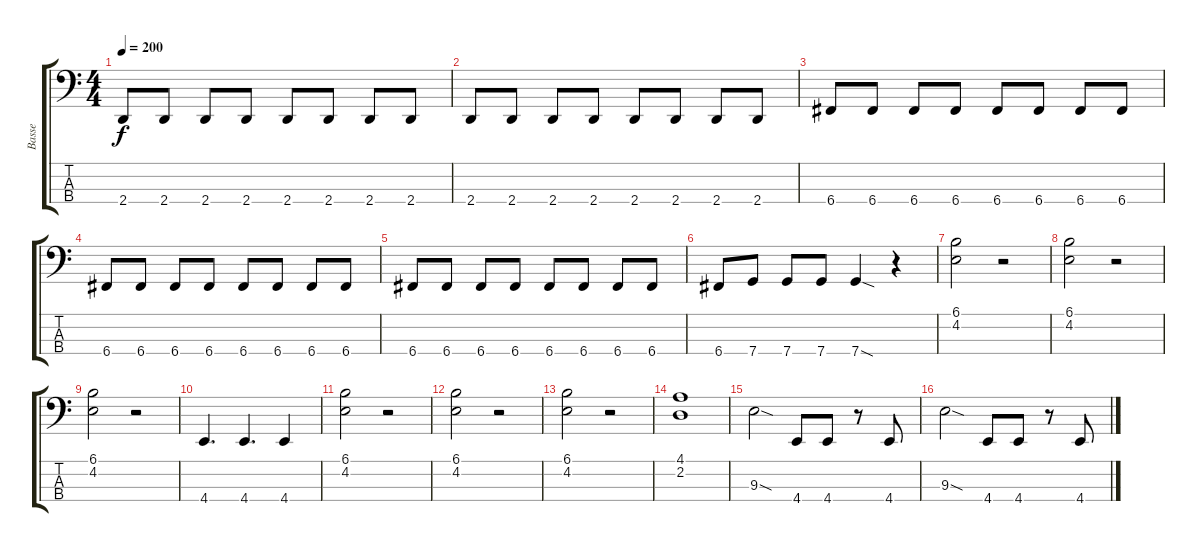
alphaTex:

\track ("Basse" "Basse") {instrument electricbassfinger}
\staff {score tabs}
\tuning (F2 C2 G1 C1) {hide}
\ts (4 4)
\tempo 200
\clef f4
\ks c
2.4.8{dy f} 2.4.8 2.4.8 2.4.8 2.4.8 2.4.8 2.4.8 2.4.8 |
2.4.8 2.4.8 2.4.8 2.4.8 2.4.8 2.4.8 2.4.8 2.4.8 |
6.4.8 6.4.8 6.4.8 6.4.8 6.4.8 6.4.8 6.4.8 6.4.8 |
6.4.8 6.4.8 6.4.8 6.4.8 6.4.8 6.4.8 6.4.8 6.4.8 |
6.4.8 6.4.8 6.4.8 6.4.8 6.4.8 6.4.8 6.4.8 6.4.8 |
6.4.8 7.4.8 7.4.8 7.4.8 7.4{sod}.4 r.4 |
(6.1 4.2).2 r.2 |
(6.1 4.2).2 r.2 |
(6.1 4.2).2 r.2 |
4.4.4{d} 4.4.4{d} 4.4.4 |
(6.1 4.2).2 r.2 |
(6.1 4.2).2 r.2 |
(6.1 4.2).2 r.2 |
(4.1 2.2).1 |
9.3{sod}.2 4.4.8 4.4.8 r.8 4.4.8 |
9.3{sod}.2 4.4.8 4.4.8 r.8 4.4.8
